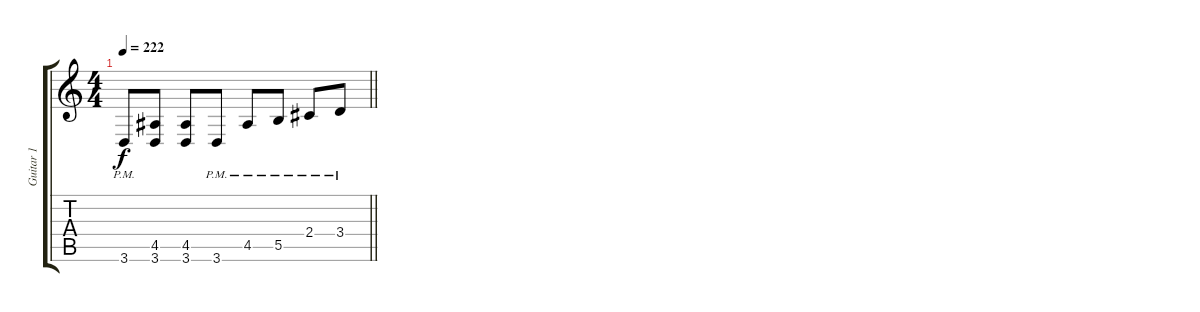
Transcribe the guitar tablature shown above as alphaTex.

\track ("Guitar 1" "Guitar 1") {instrument distortionguitar}
\staff {score tabs}
\tuning (Db4 Ab3 E3 B2 Gb2 B1) {hide}
\ts (4 4)
\tempo 222
\clef g2
\barLineRight lightlight
\ks c
3.6{pm}.8{dy f} (4.5 3.6).8 (4.5 3.6).8 3.6{pm}.8 4.5{pm}.8 5.5{pm}.8 2.4{pm}.8 3.4{pm}.8
